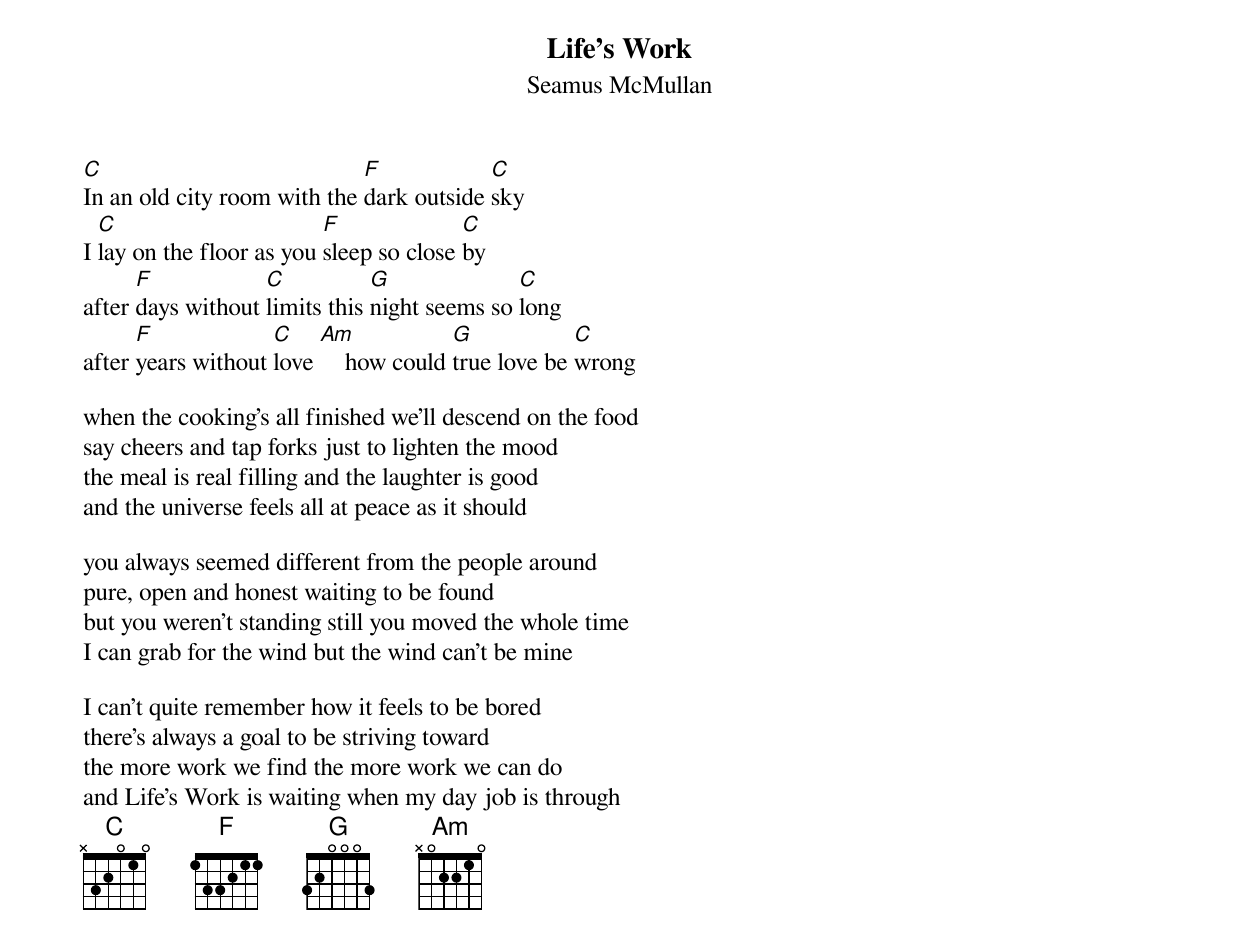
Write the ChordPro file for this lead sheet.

{t: Life's Work}
{st: Seamus McMullan}

[C]In an old city room with the [F]dark outside [C]sky
I [C]lay on the floor as you [F]sleep so close [C]by
after [F]days without [C]limits this [G]night seems so [C]long
after [F]years without [C]love [Am]    how could [G]true love be [C]wrong

when the cooking's all finished we'll descend on the food
say cheers and tap forks just to lighten the mood
the meal is real filling and the laughter is good
and the universe feels all at peace as it should

you always seemed different from the people around
pure, open and honest waiting to be found
but you weren't standing still you moved the whole time
I can grab for the wind but the wind can't be mine

I can't quite remember how it feels to be bored
there's always a goal to be striving toward
the more work we find the more work we can do
and Life's Work is waiting when my day job is through
